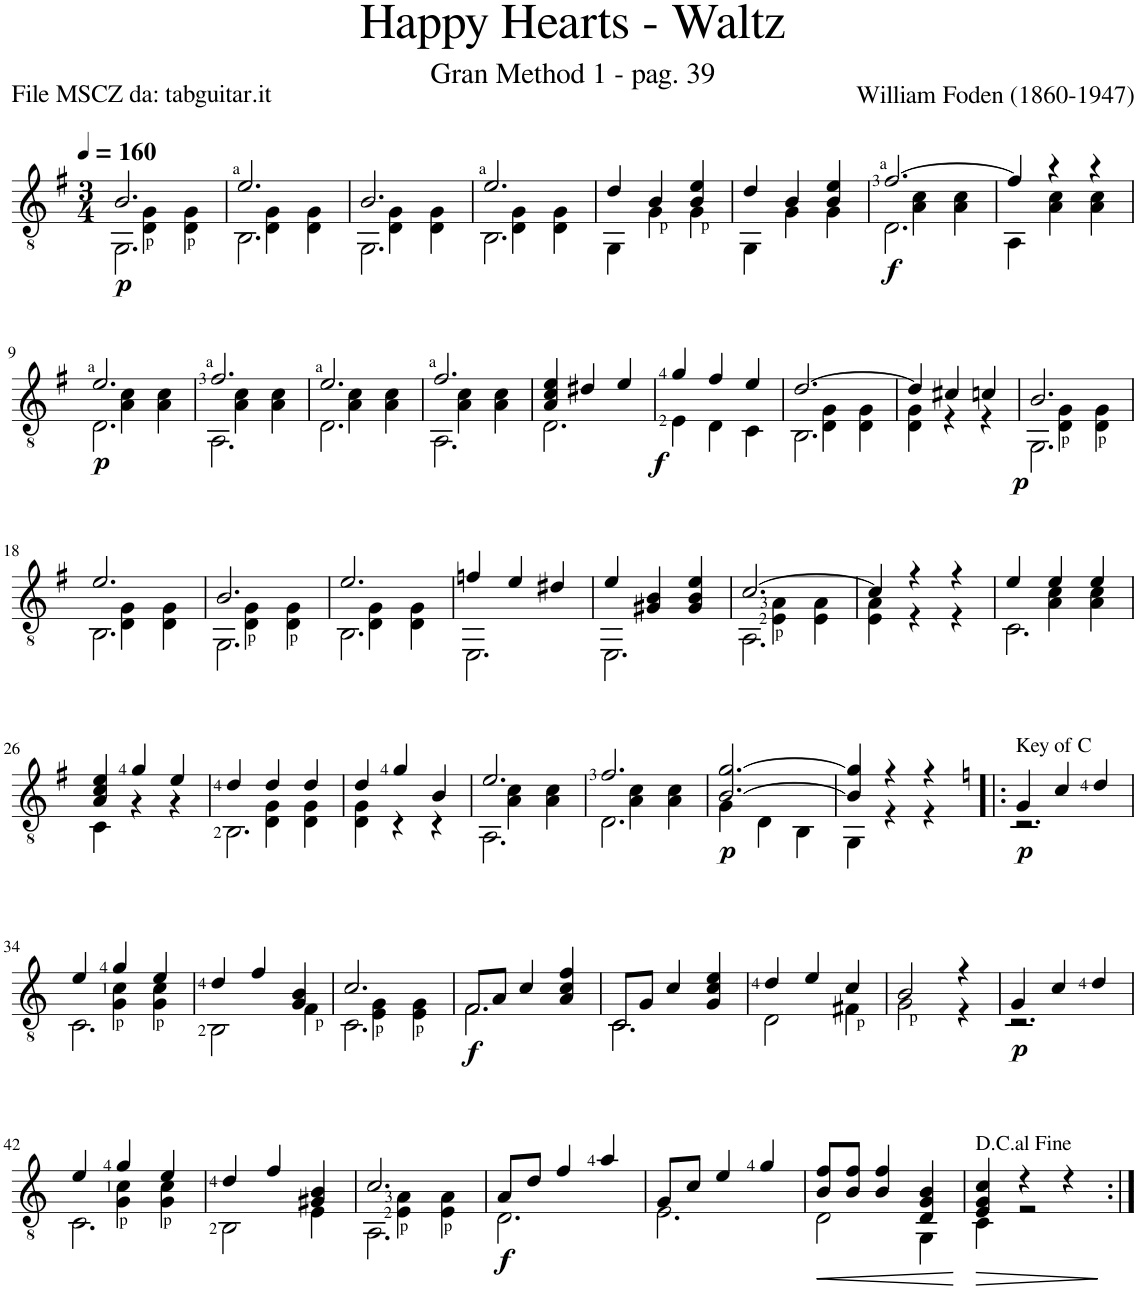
**kern	**dynam
*part1	*part1
*staff1	*staff1
*I"Guitar	*
*I'Guit.	*
*clefGv2	*
*k[f#]	*
*M3/4	*
*MM160	*
=1	=1
*^	*
*	*^	*
!	!	!	!LO:DY:b
2.B/	4ryy	2.GG\	p
.	4D\ 4G\	.	.
.	4D\ 4G\	.	.
=2	=2	=2	=2
2.e/	4ryy	2.BB\	.
.	4D\ 4G\	.	.
.	4D\ 4G\	.	.
=3	=3	=3	=3
2.B/	4ryy	2.GG\	.
.	4D\ 4G\	.	.
.	4D\ 4G\	.	.
=4	=4	=4	=4
2.e/	4ryy	2.BB\	.
.	4D\ 4G\	.	.
.	4D\ 4G\	.	.
*	*v	*v	*
=5	=5	=5
4d/	4GG\	.
4B/	4G\	.
4B/ 4e/	4G\	.
=6	=6	=6
4d/	4GG\	.
4B/	4G\	.
4B/ 4e/	4G\	.
=7	=7	=7
*	*^	*
!	!	!	!LO:DY:b
[2.f#/	4ryy	2.D\	f
.	4A\ 4c\	.	.
.	4A\ 4c\	.	.
*	*v	*v	*
=8	=8	=8
4f#/]	4AA\	.
4r	4A\ 4c\	.
4r	4A\ 4c\	.
!!LO:LB:g=z	!!
=9	=9	=9
*	*^	*
!	!	!	!LO:DY:b
2.e/	4ryy	2.D\	p
.	4A\ 4c\	.	.
.	4A\ 4c\	.	.
=10	=10	=10	=10
2.f#/	4ryy	2.AA\	.
.	4A\ 4c\	.	.
.	4A\ 4c\	.	.
=11	=11	=11	=11
2.e/	4ryy	2.D\	.
.	4A\ 4c\	.	.
.	4A\ 4c\	.	.
=12	=12	=12	=12
2.f#/	4ryy	2.AA\	.
.	4A\ 4c\	.	.
.	4A\ 4c\	.	.
*	*v	*v	*
=13	=13	=13
4A/ 4c/ 4e/	2.D\	.
4d#X/	.	.
4e/	.	.
=14	=14	=14
!	!	!LO:DY:b
4g/	4E\	f
4f#/	4D\	.
4e/	4C\	.
=15	=15	=15
*	*^	*
[2.d/	4ryy	2.BB\	.
.	4D\ 4G\	.	.
.	4D\ 4G\	.	.
*	*v	*v	*
=16	=16	=16
4d/]	4D\ 4G\	.
4c#X/	4r	.
!	!	!LO:DY:b
4cn/	4r	p
=17	=17	=17
*	*^	*
2.B/	4ryy	2.GG\	.
.	4D\ 4G\	.	.
.	4D\ 4G\	.	.
!!LO:LB:g=z	!!	!!
=18	=18	=18	=18
2.e/	4ryy	2.BB\	.
.	4D\ 4G\	.	.
.	4D\ 4G\	.	.
=19	=19	=19	=19
2.B/	4ryy	2.GG\	.
.	4D\ 4G\	.	.
.	4D\ 4G\	.	.
=20	=20	=20	=20
2.e/	4ryy	2.BB\	.
.	4D\ 4G\	.	.
.	4D\ 4G\	.	.
*	*v	*v	*
=21	=21	=21
4fn/	2.EE\	.
4e/	.	.
4d#X/	.	.
=22	=22	=22
4e/	2.EE\	.
4G#X/ 4B/	.	.
4G#/ 4B/ 4e/	.	.
=23	=23	=23
*	*^	*
[2.c/	4ryy	2.AA\	.
.	4E\ 4A\	.	.
.	4E\ 4A\	.	.
*	*v	*v	*
=24	=24	=24
4c/]	4E\ 4A\	.
4r	4r	.
4r	4r	.
=25	=25	=25
*	*^	*
4e/	4ryy	2.C\	.
4e/	4A\ 4c\	.	.
4e/	4A\ 4c\	.	.
*	*v	*v	*
!!LO:LB:g=z
=26	=26	=26
4A/ 4c/ 4e/	4C\	.
4g/	4r	.
4e/	4r	.
=27	=27	=27
*	*^	*
4d/	4ryy	2.BB\	.
4d/	4D\ 4G\	.	.
4d/	4D\ 4G\	.	.
*	*v	*v	*
=28	=28	=28
4d/	4D\ 4G\	.
4g/	4r	.
4B/	4r	.
=29	=29	=29
*	*^	*
2.e/	4ryy	2.AA\	.
.	4A\ 4c\	.	.
.	4A\ 4c\	.	.
=30	=30	=30	=30
2.f#/	4ryy	2.D\	.
.	4A\ 4c\	.	.
.	4A\ 4c\	.	.
*	*v	*v	*
=31	=31	=31
!	!	!LO:DY:b
[2.B/ [2.g/	4G\	p
.	4D\	.
.	4BB\	.
=32	=32	=32
4B/] 4g/]	4GG\	.
4r	4r	.
4r	4r	.
=33!|:	=33!|:	=33!|:
*k[]	*	*
!LO:TX:a:t=Key of C	!	!
!	!	!LO:DY:b
4G/	2.r	p
4c/	.	.
4d/	.	.
!!LO:LB:g=z	!!
=34	=34	=34
*	*^	*
4e/	4ryy	2.C\	.
4g/	4G\ 4c\	.	.
4e/	4G\ 4c\	.	.
=35	=35	=35	=35
4d/	2ryy	2BB\	.
4f/	.	.	.
4G/ 4B/	4F\	4ryy	.
=36	=36	=36	=36
2.c/	4ryy	2.C\	.
.	4E\ 4G\	.	.
.	4E\ 4G\	.	.
*	*v	*v	*
=37	=37	=37
!LO:N:head=open	!	!LO:DY:b
8F/L	2.F\	f
8A/J	.	.
4c/	.	.
4A/ 4c/ 4f/	.	.
=38	=38	=38
!LO:N:head=open	!	!
8C/L	2.C\	.
8G/J	.	.
4c/	.	.
4G/ 4c/ 4e/	.	.
=39	=39	=39
4d/	2D\	.
4e/	.	.
4c/	4F#X\	.
=40	=40	=40
2B/	2G\	.
4r	4r	.
=41	=41	=41
!	!	!LO:DY:b
4G/	2.r	p
4c/	.	.
4d/	.	.
!!LO:LB:g=z	!!
=42	=42	=42
*	*^	*
4e/	4ryy	2.C\	.
4g/	4G\ 4c\	.	.
4e/	4G\ 4c\	.	.
*	*v	*v	*
=43	=43	=43
4d/	2BB\	.
4f/	.	.
4G#X/ 4B/	4E\	.
=44	=44	=44
*	*^	*
2.c/	4ryy	2.AA\	.
.	4E\ 4A\	.	.
.	4E\ 4A\	.	.
*	*v	*v	*
=45	=45	=45
!	!	!LO:DY:b
8A/L	2.D\	f
8d/J	.	.
4f/	.	.
4a/	.	.
=46	=46	=46
8G/L	2.E\	.
8c/J	.	.
4e/	.	.
4g/	.	.
=47	=47	=47
!	!	!LO:HP:b
8B/ 8f/L	2D\	<
8B/ 8f/J	.	.
4B/ 4f/	.	.
4D/ 4G/ 4B/	4GG\	.
*v	*v	*
.	[
=48	=48
!	!LO:HP:b
*^	*
4E/ 4G/ 4c/	4C\	>
4r	2r	.
4r	.	.
*v	*v	*
.	]
=:|!	=:|!
*-	*-
